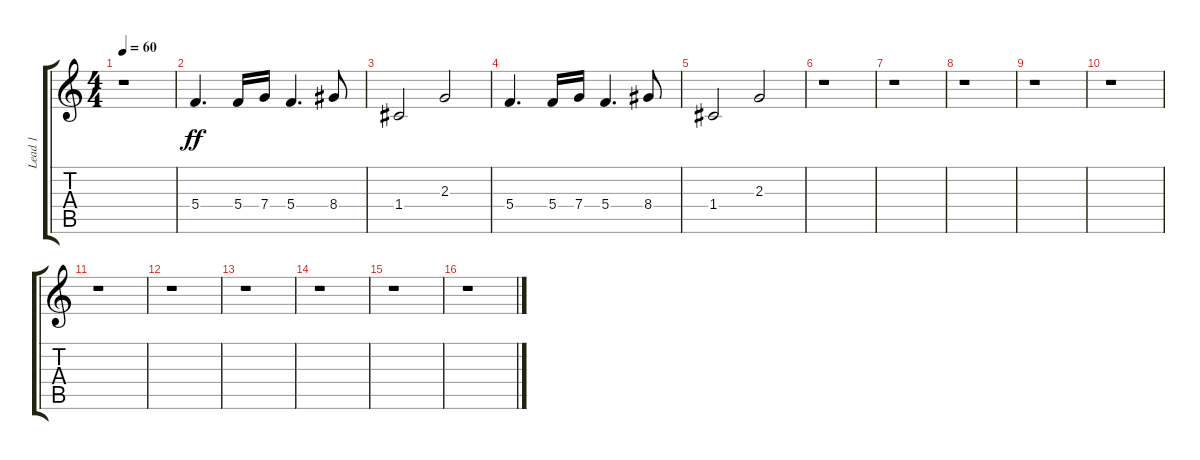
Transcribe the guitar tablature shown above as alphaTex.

\track ("Lead 1" "Lead 1") {instrument distortionguitar}
\staff {score tabs}
\tuning (D4 A3 F3 C3 G2 C2) {hide}
\ts (4 4)
\tempo 60
\clef g2
\ks c
r.1{dy ff} |
5.4.4{d} 5.4.16 7.4.16 5.4.4{d} 8.4.8 |
1.4.2 2.3.2 |
5.4.4{d} 5.4.16 7.4.16 5.4.4{d} 8.4.8 |
1.4.2 2.3.2 |
r.1 |
r.1 |
r.1 |
r.1 |
r.1 |
r.1 |
r.1 |
r.1 |
r.1 |
r.1 |
r.1
